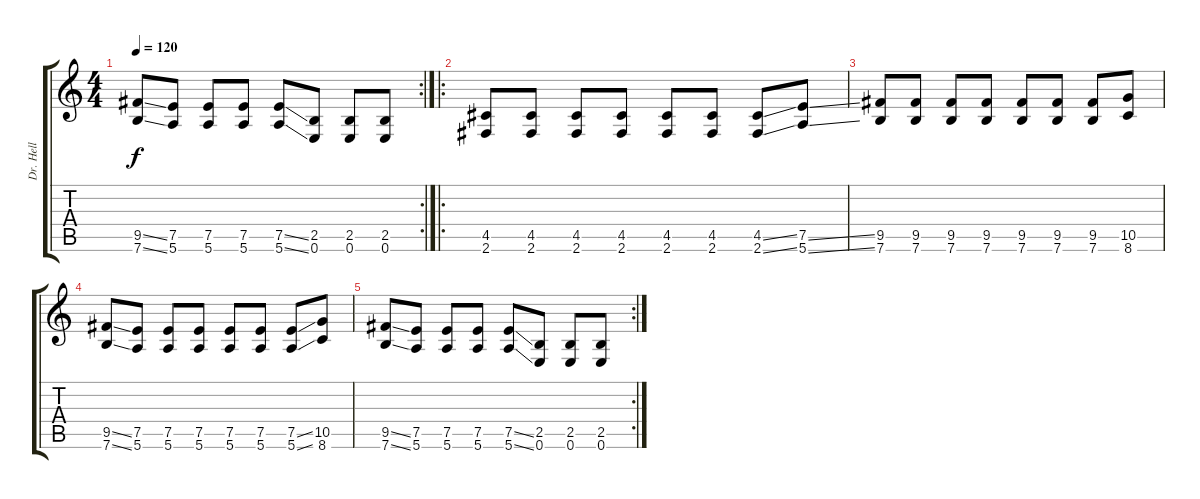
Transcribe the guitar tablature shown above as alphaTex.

\track ("Dr. Hell     -   Guitar" "Dr. Hell  ") {instrument overdrivenguitar}
\staff {score tabs}
\tuning (E4 B3 G3 D3 A2 E2) {hide}
\rc 2
\ts (4 4)
\tempo 120
\clef g2
\ks c
(9.5{ss} 7.6{ss}).8{dy f} (7.5 5.6).8 (7.5 5.6).8 (7.5 5.6).8 (7.5{ss} 5.6{ss}).8 (2.5 0.6).8 (2.5 0.6).8 (2.5 0.6).8 |
\ro
(4.5 2.6).8 (4.5 2.6).8 (4.5 2.6).8 (4.5 2.6).8 (4.5 2.6).8 (4.5 2.6).8 (4.5{ss} 2.6{ss}).8 (7.5{ss} 5.6{ss}).8 |
(9.5 7.6).8 (9.5 7.6).8 (9.5 7.6).8 (9.5 7.6).8 (9.5 7.6).8 (9.5 7.6).8 (9.5 7.6).8 (10.5 8.6).8 |
(9.5{ss} 7.6{ss}).8 (7.5 5.6).8 (7.5 5.6).8 (7.5 5.6).8 (7.5 5.6).8 (7.5 5.6).8 (7.5{ss} 5.6{ss}).8 (10.5 8.6).8 |
\rc 2
(9.5{ss} 7.6{ss}).8 (7.5 5.6).8 (7.5 5.6).8 (7.5 5.6).8 (7.5{ss} 5.6{ss}).8 (2.5 0.6).8 (2.5 0.6).8 (2.5 0.6).8
